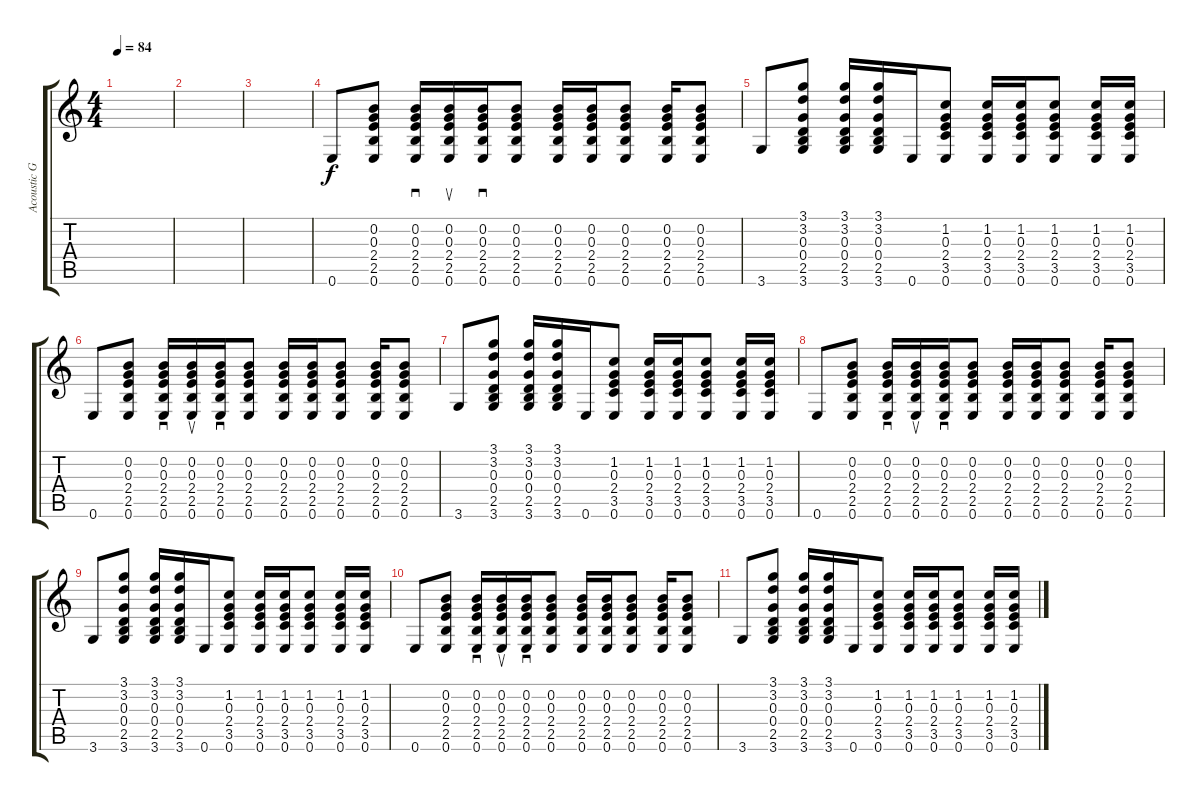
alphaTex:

\track ("Acoustic Guitar" "Acoustic G") {instrument acousticguitarsteel}
\staff {score tabs}
\tuning (E4 B3 G3 D3 A2 E2) {hide}
\ts (4 4)
\tempo 84
\clef g2
\ks c
|
|
|
0.6.8 (0.2 0.3 2.4 2.5 0.6).8 (0.2 0.3 2.4 2.5 0.6).16{sd} (0.2 0.3 2.4 2.5 0.6).16{su} (0.2 0.3 2.4 2.5 0.6).16{sd} (0.2 0.3 2.4 2.5 0.6).8 (0.2 0.3 2.4 2.5 0.6).16 (0.2 0.3 2.4 2.5 0.6).16 (0.2 0.3 2.4 2.5 0.6).8 (0.2 0.3 2.4 2.5 0.6).16 (0.2 0.3 2.4 2.5 0.6).8 |
3.6.8 (3.1 3.2 0.3 0.4 2.5 3.6).8 (3.1 3.2 0.3 0.4 2.5 3.6).16 (3.1 3.2 0.3 0.4 2.5 3.6).16 0.6.16 (1.2 0.3 2.4 3.5 0.6).8 (1.2 0.3 2.4 3.5 0.6).16 (1.2 0.3 2.4 3.5 0.6).16 (1.2 0.3 2.4 3.5 0.6).8 (1.2 0.3 2.4 3.5 0.6).16 (1.2 0.3 2.4 3.5 0.6).16 |
0.6.8 (0.2 0.3 2.4 2.5 0.6).8 (0.2 0.3 2.4 2.5 0.6).16{sd} (0.2 0.3 2.4 2.5 0.6).16{su} (0.2 0.3 2.4 2.5 0.6).16{sd} (0.2 0.3 2.4 2.5 0.6).8 (0.2 0.3 2.4 2.5 0.6).16 (0.2 0.3 2.4 2.5 0.6).16 (0.2 0.3 2.4 2.5 0.6).8 (0.2 0.3 2.4 2.5 0.6).16 (0.2 0.3 2.4 2.5 0.6).8 |
3.6.8 (3.1 3.2 0.3 0.4 2.5 3.6).8 (3.1 3.2 0.3 0.4 2.5 3.6).16 (3.1 3.2 0.3 0.4 2.5 3.6).16 0.6.16 (1.2 0.3 2.4 3.5 0.6).8 (1.2 0.3 2.4 3.5 0.6).16 (1.2 0.3 2.4 3.5 0.6).16 (1.2 0.3 2.4 3.5 0.6).8 (1.2 0.3 2.4 3.5 0.6).16 (1.2 0.3 2.4 3.5 0.6).16 |
0.6.8 (0.2 0.3 2.4 2.5 0.6).8 (0.2 0.3 2.4 2.5 0.6).16{sd} (0.2 0.3 2.4 2.5 0.6).16{su} (0.2 0.3 2.4 2.5 0.6).16{sd} (0.2 0.3 2.4 2.5 0.6).8 (0.2 0.3 2.4 2.5 0.6).16 (0.2 0.3 2.4 2.5 0.6).16 (0.2 0.3 2.4 2.5 0.6).8 (0.2 0.3 2.4 2.5 0.6).16 (0.2 0.3 2.4 2.5 0.6).8 |
3.6.8 (3.1 3.2 0.3 0.4 2.5 3.6).8 (3.1 3.2 0.3 0.4 2.5 3.6).16 (3.1 3.2 0.3 0.4 2.5 3.6).16 0.6.16 (1.2 0.3 2.4 3.5 0.6).8 (1.2 0.3 2.4 3.5 0.6).16 (1.2 0.3 2.4 3.5 0.6).16 (1.2 0.3 2.4 3.5 0.6).8 (1.2 0.3 2.4 3.5 0.6).16 (1.2 0.3 2.4 3.5 0.6).16 |
0.6.8 (0.2 0.3 2.4 2.5 0.6).8 (0.2 0.3 2.4 2.5 0.6).16{sd} (0.2 0.3 2.4 2.5 0.6).16{su} (0.2 0.3 2.4 2.5 0.6).16{sd} (0.2 0.3 2.4 2.5 0.6).8 (0.2 0.3 2.4 2.5 0.6).16 (0.2 0.3 2.4 2.5 0.6).16 (0.2 0.3 2.4 2.5 0.6).8 (0.2 0.3 2.4 2.5 0.6).16 (0.2 0.3 2.4 2.5 0.6).8 |
3.6.8 (3.1 3.2 0.3 0.4 2.5 3.6).8 (3.1 3.2 0.3 0.4 2.5 3.6).16 (3.1 3.2 0.3 0.4 2.5 3.6).16 0.6.16 (1.2 0.3 2.4 3.5 0.6).8 (1.2 0.3 2.4 3.5 0.6).16 (1.2 0.3 2.4 3.5 0.6).16 (1.2 0.3 2.4 3.5 0.6).8 (1.2 0.3 2.4 3.5 0.6).16 (1.2 0.3 2.4 3.5 0.6).16
